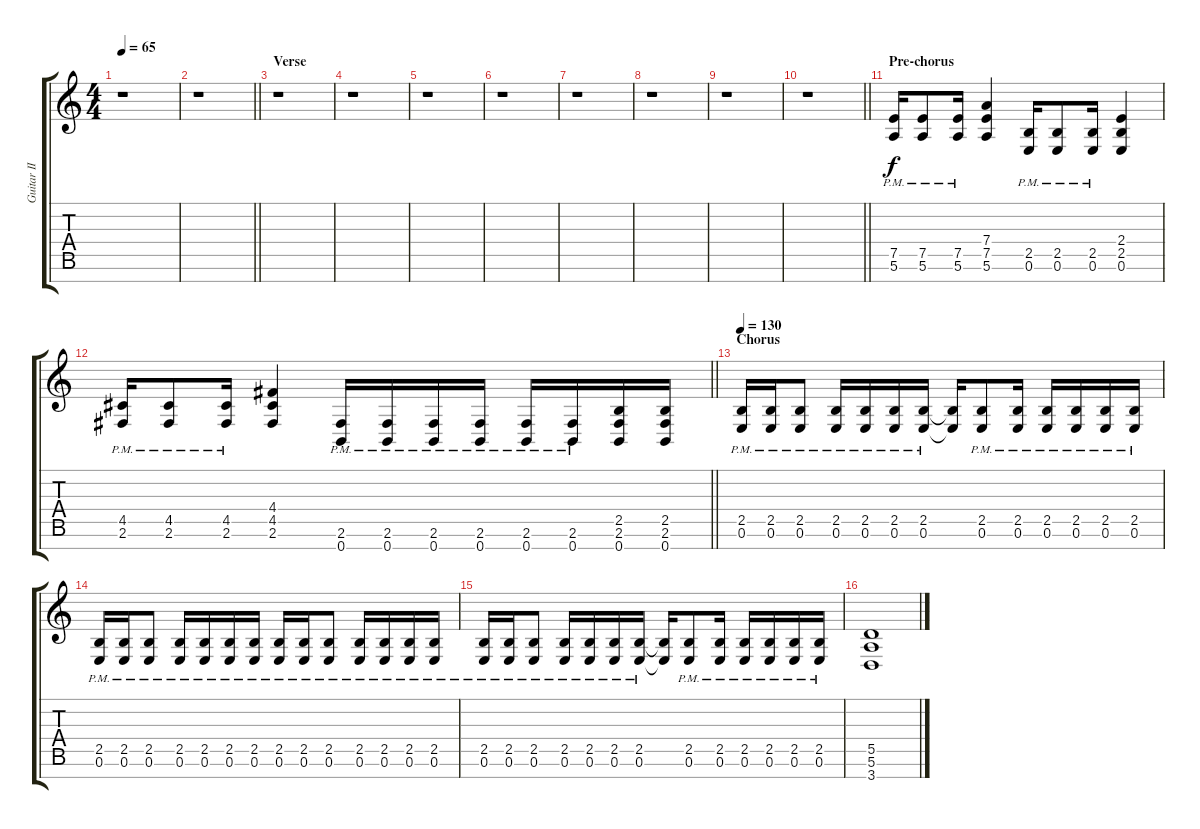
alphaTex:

\track ("Guitar II" "Guitar II") {instrument distortionguitar}
\staff {score tabs}
\tuning (E4 B3 G3 D3 A2 E2 B1) {hide}
\ts (4 4)
\tempo 65
\clef g2
\ks c
r.1{dy f} |
\barLineRight lightlight
r.1 |
\section ("" "Verse")
r.1 |
r.1 |
r.1 |
r.1 |
r.1 |
r.1 |
r.1 |
\barLineRight lightlight
r.1 |
\section ("" "Pre-chorus")
(7.5{pm} 5.6{pm}).16 (7.5{pm} 5.6{pm}).8 (7.5{pm} 5.6{pm}).16 (7.4 7.5 5.6).4 (2.5{pm} 0.6{pm}).16 (2.5{pm} 0.6{pm}).8 (2.5{pm} 0.6{pm}).16 (2.4 2.5 0.6).4 |
\barLineRight lightlight
(4.5{pm} 2.6{pm}).16 (4.5{pm} 2.6{pm}).8 (4.5{pm} 2.6{pm}).16 (4.4 4.5 2.6).4 (2.6{pm} 0.7{pm}).16 (2.6{pm} 0.7{pm}).16 (2.6{pm} 0.7{pm}).16 (2.6{pm} 0.7{pm}).16 (2.6{pm} 0.7{pm}).16 (2.6{pm} 0.7{pm}).16 (2.5 2.6 0.7).16 (2.5 2.6 0.7).16 |
\section ("" "Chorus")
\tempo 130
(2.5{pm} 0.6{pm}).16 (2.5{pm} 0.6{pm}).16 (2.5{pm} 0.6{pm}).8 (2.5{pm} 0.6{pm}).16 (2.5{pm} 0.6{pm}).16 (2.5{pm} 0.6{pm}).16 (2.5{pm} 0.6{pm}).16 (2.5{t} 0.6{t}).16 (2.5{pm} 0.6{pm}).8 (2.5{pm} 0.6{pm}).16 (2.5{pm} 0.6{pm}).16 (2.5{pm} 0.6{pm}).16 (2.5{pm} 0.6{pm}).16 (2.5{pm} 0.6{pm}).16 |
(2.5{pm} 0.6{pm}).16 (2.5{pm} 0.6{pm}).16 (2.5{pm} 0.6{pm}).8 (2.5{pm} 0.6{pm}).16 (2.5{pm} 0.6{pm}).16 (2.5{pm} 0.6{pm}).16 (2.5{pm} 0.6{pm}).16 (2.5{pm} 0.6{pm}).16 (2.5{pm} 0.6{pm}).16 (2.5{pm} 0.6{pm}).8 (2.5{pm} 0.6{pm}).16 (2.5{pm} 0.6{pm}).16 (2.5{pm} 0.6{pm}).16 (2.5{pm} 0.6{pm}).16 |
(2.5{pm} 0.6{pm}).16 (2.5{pm} 0.6{pm}).16 (2.5{pm} 0.6{pm}).8 (2.5{pm} 0.6{pm}).16 (2.5{pm} 0.6{pm}).16 (2.5{pm} 0.6{pm}).16 (2.5{pm} 0.6{pm}).16 (2.5{t} 0.6{t}).16 (2.5{pm} 0.6{pm}).8 (2.5{pm} 0.6{pm}).16 (2.5{pm} 0.6{pm}).16 (2.5{pm} 0.6{pm}).16 (2.5{pm} 0.6{pm}).16 (2.5{pm} 0.6{pm}).16 |
(5.5 5.6 3.7).1
